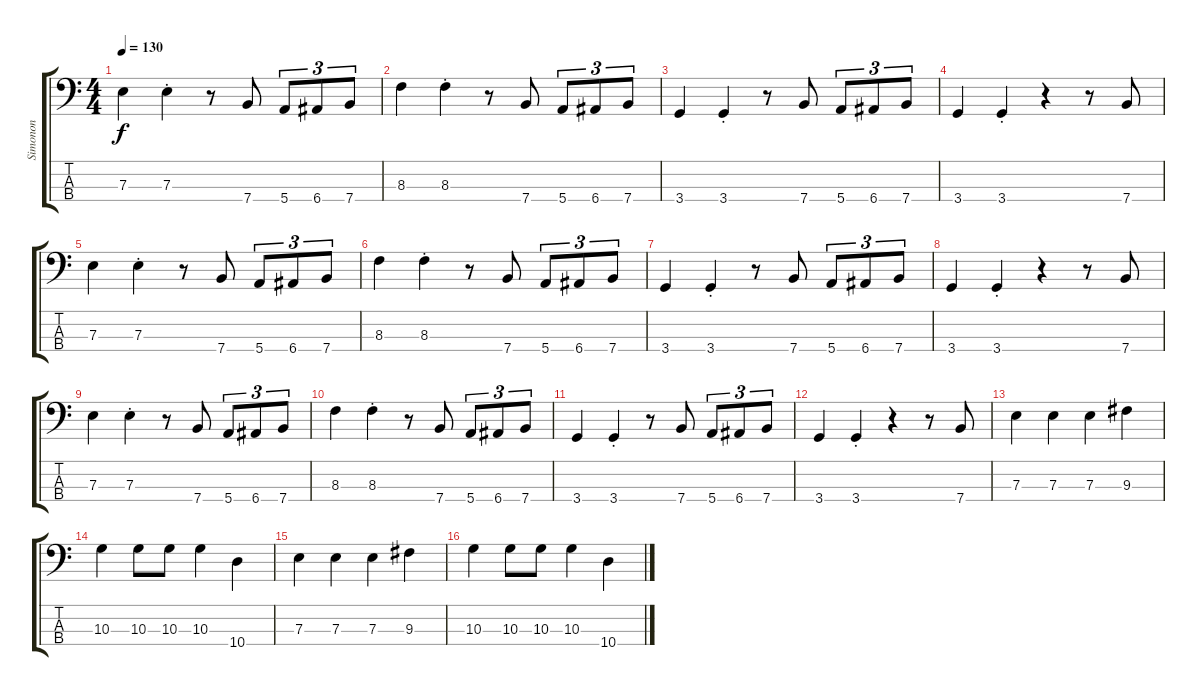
\track ("Simonon" "Simonon") {instrument electricbassfinger}
\staff {score tabs}
\tuning (G2 D2 A1 E1) {hide}
\ts (4 4)
\tempo 130
\clef f4
\ks c
7.3.4{dy f} 7.3{st}.4 r.8 7.4.8 5.4.8{tu (3 2)} 6.4.8{tu (3 2)} 7.4.8{tu (3 2)} |
8.3.4 8.3{st}.4 r.8 7.4.8 5.4.8{tu (3 2)} 6.4.8{tu (3 2)} 7.4.8{tu (3 2)} |
3.4.4 3.4{st}.4 r.8 7.4.8 5.4.8{tu (3 2)} 6.4.8{tu (3 2)} 7.4.8{tu (3 2)} |
3.4.4 3.4{st}.4 r.4 r.8 7.4.8 |
7.3.4 7.3{st}.4 r.8 7.4.8 5.4.8{tu (3 2)} 6.4.8{tu (3 2)} 7.4.8{tu (3 2)} |
8.3.4 8.3{st}.4 r.8 7.4.8 5.4.8{tu (3 2)} 6.4.8{tu (3 2)} 7.4.8{tu (3 2)} |
3.4.4 3.4{st}.4 r.8 7.4.8 5.4.8{tu (3 2)} 6.4.8{tu (3 2)} 7.4.8{tu (3 2)} |
3.4.4 3.4{st}.4 r.4 r.8 7.4.8 |
7.3.4 7.3{st}.4 r.8 7.4.8 5.4.8{tu (3 2)} 6.4.8{tu (3 2)} 7.4.8{tu (3 2)} |
8.3.4 8.3{st}.4 r.8 7.4.8 5.4.8{tu (3 2)} 6.4.8{tu (3 2)} 7.4.8{tu (3 2)} |
3.4.4 3.4{st}.4 r.8 7.4.8 5.4.8{tu (3 2)} 6.4.8{tu (3 2)} 7.4.8{tu (3 2)} |
3.4.4 3.4{st}.4 r.4 r.8 7.4.8 |
7.3.4 7.3.4 7.3.4 9.3.4 |
10.3.4 10.3.8 10.3.8 10.3.4 10.4.4 |
7.3.4 7.3.4 7.3.4 9.3.4 |
10.3.4 10.3.8 10.3.8 10.3.4 10.4.4
